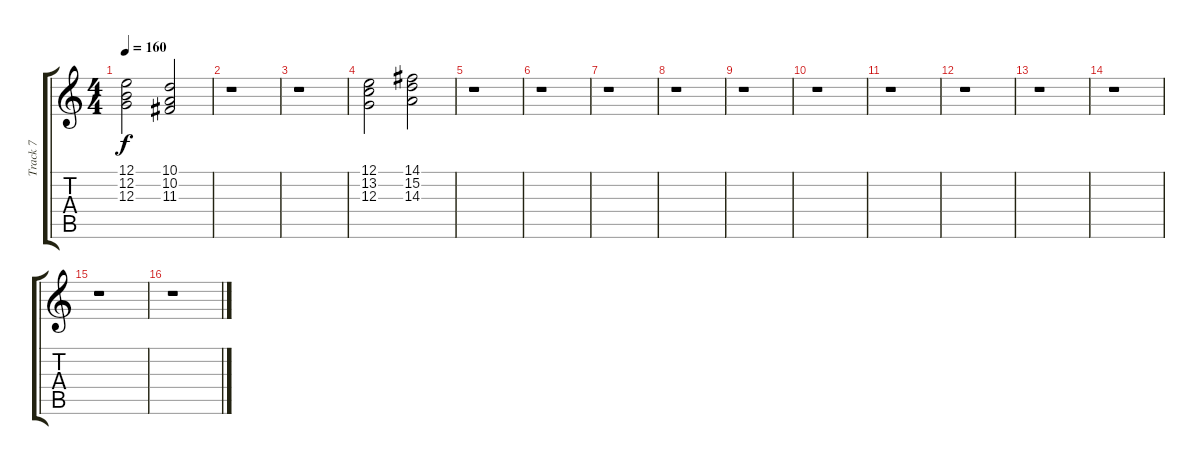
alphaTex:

\track ("Track 7" "Track 7") {instrument choiraahs}
\staff {score tabs}
\tuning (E4 B3 G3 D3 A2 E2) {hide}
\ts (4 4)
\tempo 160
\clef g2
\ks c
(12.1 12.2 12.3).2{dy f} (10.1 10.2 11.3).2 |
r.1 |
r.1 |
(12.1 13.2 12.3).2 (14.1 15.2 14.3).2 |
r.1 |
r.1 |
r.1 |
r.1 |
r.1 |
r.1 |
r.1 |
r.1 |
r.1 |
r.1 |
r.1 |
r.1
